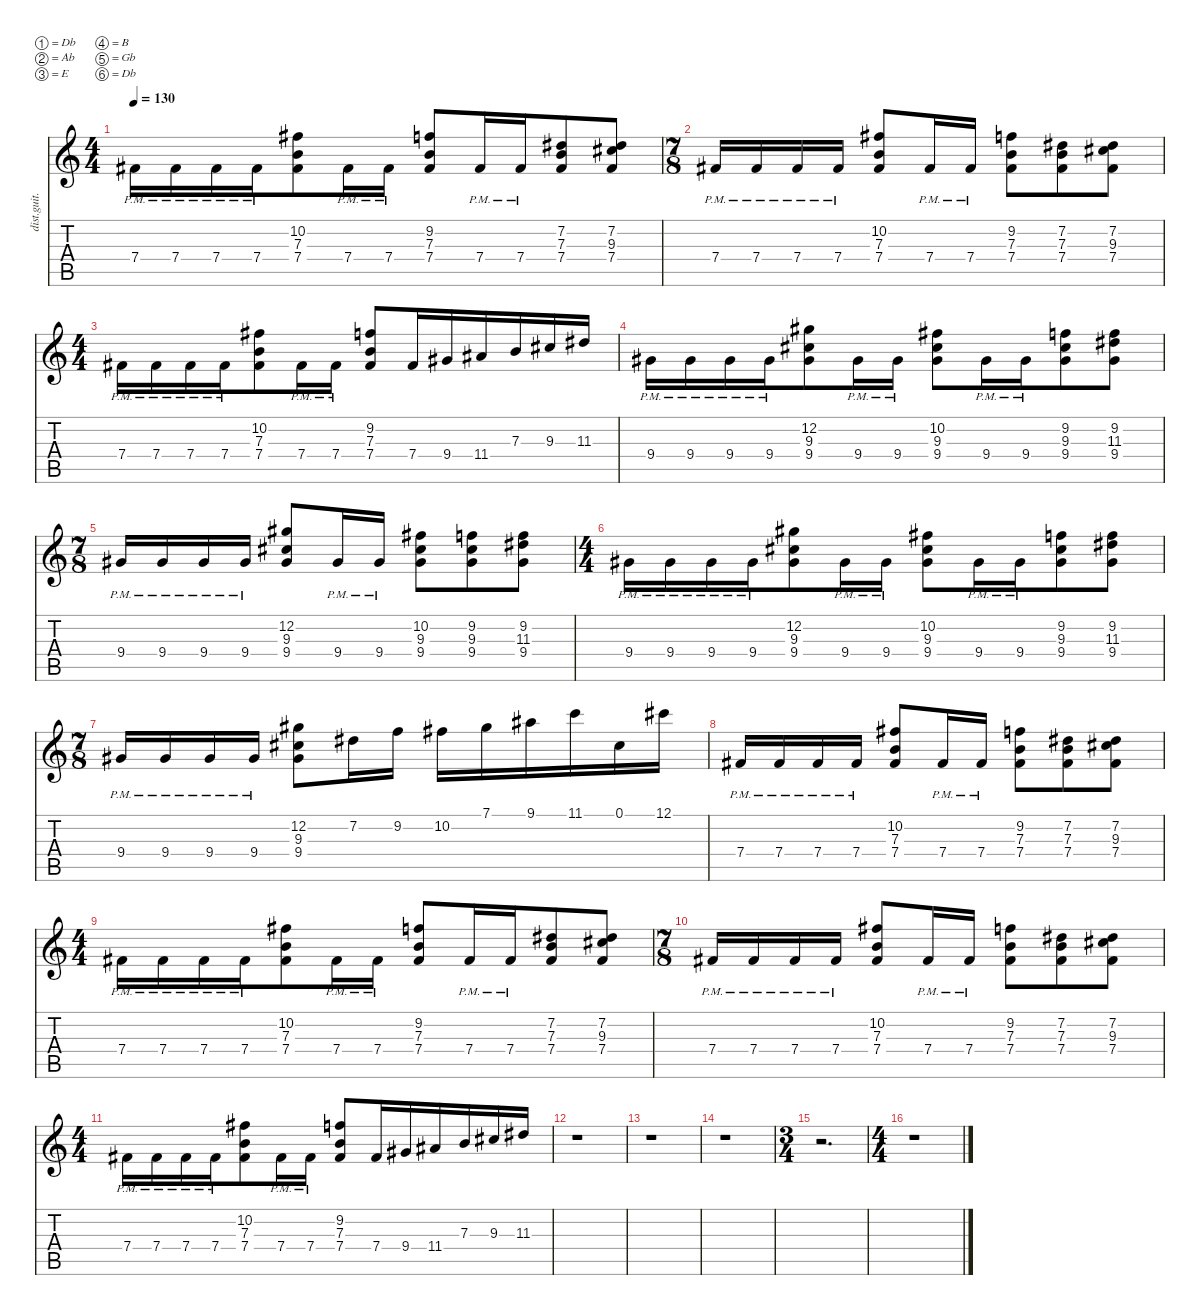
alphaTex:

\defaultSystemsLayout 4
\hideDynamics
\bracketExtendMode nobrackets
\otherSystemsTrackNameOrientation horizontal
\track ("P. Waggoner Lead Gtr." "dist.guit.") {instrument distortionguitar}
\staff {score tabs}
\tuning (Db4 Ab3 E3 B2 Gb2 Db2)
\ts (4 4)
\beaming (8 4 4)
\tempo 130
\clef g2
\ks c
7.4{pm acc #}.16{dy f beam Down} 7.4{pm acc #}.16{beam Down} 7.4{pm acc #}.16{beam Down} 7.4{pm acc #}.16{beam Down} (10.2{acc #} 7.3 7.4{acc #}).8{beam Down} 7.4{pm acc #}.16{beam Down} 7.4{pm acc #}.16{beam Down} (9.2 7.3 7.4{acc #}).8{beam Up} 7.4{pm acc #}.16{beam Up} 7.4{pm acc #}.16{beam Up} (7.2{acc #} 7.3 7.4{acc #}).8{beam Up} (7.2{acc #} 9.3{acc #} 7.4{acc #}).8{beam Up} |
\ts (7 8)
\beaming (8 2 2 3)
7.4{pm acc #}.16{beam Up} 7.4{pm acc #}.16{beam Up} 7.4{pm acc #}.16{beam Up} 7.4{pm acc #}.16{beam Up} (10.2{acc #} 7.3 7.4{acc #}).8{beam Up} 7.4{pm acc #}.16{beam Up} 7.4{pm acc #}.16{beam Up} (9.2 7.3 7.4{acc #}).8{beam Down} (7.2{acc #} 7.3 7.4{acc #}).8{beam Down} (7.2{acc #} 9.3{acc #} 7.4{acc #}).8{beam Down} |
\ts (4 4)
\beaming (8 4 4)
7.4{pm acc #}.16{beam Down} 7.4{pm acc #}.16{beam Down} 7.4{pm acc #}.16{beam Down} 7.4{pm acc #}.16{beam Down} (10.2{acc #} 7.3 7.4{acc #}).8{beam Down} 7.4{pm acc #}.16{beam Down} 7.4{pm acc #}.16{beam Down} (9.2 7.3 7.4{acc #}).8{beam Up} 7.4{acc #}.16{dy mp beam Up} 9.4{acc #}.16{beam Up} 11.4{acc #}.16{beam Up} 7.3.16{beam Up} 9.3{acc #}.16{beam Up} 11.3{acc #}.16{beam Up} |
9.4{pm acc #}.16{dy f beam Down} 9.4{pm acc #}.16{beam Down} 9.4{pm acc #}.16{beam Down} 9.4{pm acc #}.16{beam Down} (12.2{acc #} 9.3{acc #} 9.4{acc #}).8{beam Down} 9.4{pm acc #}.16{beam Down} 9.4{pm acc #}.16{beam Down} (10.2{acc #} 9.3{acc #} 9.4{acc #}).8{beam Down} 9.4{pm acc #}.16{beam Down} 9.4{pm acc #}.16{beam Down} (9.2 9.3{acc #} 9.4{acc #}).8{beam Down} (9.2 11.3{acc #} 9.4{acc #}).8{beam Down} |
\ts (7 8)
\beaming (8 2 2 3)
9.4{pm acc #}.16{beam Up} 9.4{pm acc #}.16{beam Up} 9.4{pm acc #}.16{beam Up} 9.4{pm acc #}.16{beam Up} (12.2{acc #} 9.3{acc #} 9.4{acc #}).8{beam Up} 9.4{pm acc #}.16{beam Up} 9.4{pm acc #}.16{beam Up} (10.2{acc #} 9.3{acc #} 9.4{acc #}).8{beam Down} (9.2 9.3{acc #} 9.4{acc #}).8{beam Down} (9.2 11.3{acc #} 9.4{acc #}).8{beam Down} |
\ts (4 4)
\beaming (8 4 4)
9.4{pm acc #}.16{beam Down} 9.4{pm acc #}.16{beam Down} 9.4{pm acc #}.16{beam Down} 9.4{pm acc #}.16{beam Down} (12.2{acc #} 9.3{acc #} 9.4{acc #}).8{beam Down} 9.4{pm acc #}.16{beam Down} 9.4{pm acc #}.16{beam Down} (10.2{acc #} 9.3{acc #} 9.4{acc #}).8{beam Down} 9.4{pm acc #}.16{beam Down} 9.4{pm acc #}.16{beam Down} (9.2 9.3{acc #} 9.4{acc #}).8{beam Down} (9.2 11.3{acc #} 9.4{acc #}).8{beam Down} |
\ts (7 8)
\beaming (8 2 2 3)
9.4{pm acc #}.16{beam Up} 9.4{pm acc #}.16{beam Up} 9.4{pm acc #}.16{beam Up} 9.4{pm acc #}.16{beam Up} (12.2{acc #} 9.3{acc #} 9.4{acc #}).8{beam Down} 7.2{acc #}.16{dy mp beam Down} 9.2.16{beam Down} 10.2{acc #}.16{beam Down} 7.1{acc #}.16{beam Down} 9.1{acc #}.16{beam Down} 11.1.16{beam Down} 0.1{acc #}.16{beam Down} 12.1{acc #}.16{beam Down} |
7.4{pm acc #}.16{dy f beam Up} 7.4{pm acc #}.16{beam Up} 7.4{pm acc #}.16{beam Up} 7.4{pm acc #}.16{beam Up} (10.2{acc #} 7.3 7.4{acc #}).8{beam Up} 7.4{pm acc #}.16{beam Up} 7.4{pm acc #}.16{beam Up} (9.2 7.3 7.4{acc #}).8{beam Down} (7.2{acc #} 7.3 7.4{acc #}).8{beam Down} (7.2{acc #} 9.3{acc #} 7.4{acc #}).8{beam Down} |
\ts (4 4)
\beaming (8 4 4)
7.4{pm acc #}.16{beam Down} 7.4{pm acc #}.16{beam Down} 7.4{pm acc #}.16{beam Down} 7.4{pm acc #}.16{beam Down} (10.2{acc #} 7.3 7.4{acc #}).8{beam Down} 7.4{pm acc #}.16{beam Down} 7.4{pm acc #}.16{beam Down} (9.2 7.3 7.4{acc #}).8{beam Up} 7.4{pm acc #}.16{beam Up} 7.4{pm acc #}.16{beam Up} (7.2{acc #} 7.3 7.4{acc #}).8{beam Up} (7.2{acc #} 9.3{acc #} 7.4{acc #}).8{beam Up} |
\ts (7 8)
\beaming (8 2 2 3)
7.4{pm acc #}.16{beam Up} 7.4{pm acc #}.16{beam Up} 7.4{pm acc #}.16{beam Up} 7.4{pm acc #}.16{beam Up} (10.2{acc #} 7.3 7.4{acc #}).8{beam Up} 7.4{pm acc #}.16{beam Up} 7.4{pm acc #}.16{beam Up} (9.2 7.3 7.4{acc #}).8{beam Down} (7.2{acc #} 7.3 7.4{acc #}).8{beam Down} (7.2{acc #} 9.3{acc #} 7.4{acc #}).8{beam Down} |
\ts (4 4)
\beaming (8 4 4)
7.4{pm acc #}.16{beam Down} 7.4{pm acc #}.16{beam Down} 7.4{pm acc #}.16{beam Down} 7.4{pm acc #}.16{beam Down} (10.2{acc #} 7.3 7.4{acc #}).8{beam Down} 7.4{pm acc #}.16{beam Down} 7.4{pm acc #}.16{beam Down} (9.2 7.3 7.4{acc #}).8{beam Up} 7.4{acc #}.16{dy mp beam Up} 9.4{acc #}.16{beam Up} 11.4{acc #}.16{beam Up} 7.3.16{beam Up} 9.3{acc #}.16{beam Up} 11.3{acc #}.16{beam Up} |
r.1{beam Down} |
r.1{beam Down} |
r.1{beam Down} |
\ts (3 4)
\beaming (8 2 2 2)
r.2{d beam Down} |
\ts (4 4)
\beaming (8 4 4)
r.1{beam Down}
